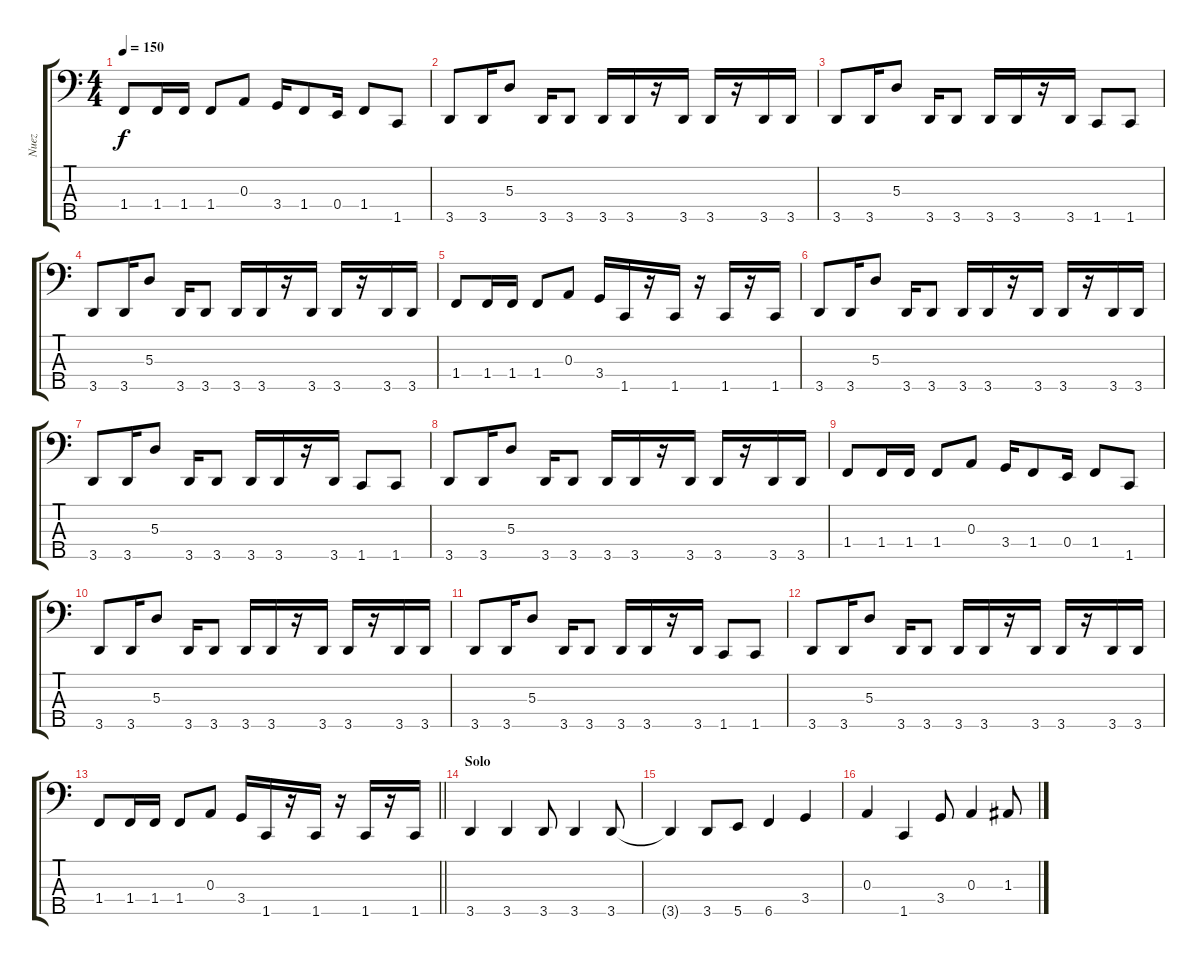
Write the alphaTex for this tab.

\track ("Nuez" "Nuez") {instrument electricbassfinger}
\staff {score tabs}
\tuning (G2 D2 A1 E1 B0) {hide}
\ts (4 4)
\tempo 150
\clef f4
\ks c
1.4.8{dy f} 1.4.16 1.4.16 1.4.8 0.3.8 3.4.16 1.4.8 0.4.16 1.4.8 1.5.8 |
3.5.8 3.5.16 5.3.8 3.5.16 3.5.8 3.5.16 3.5.16 r.16 3.5.16 3.5.16 r.16 3.5.16 3.5.16 |
3.5.8 3.5.16 5.3.8 3.5.16 3.5.8 3.5.16 3.5.16 r.16 3.5.16 1.5.8 1.5.8 |
3.5.8 3.5.16 5.3.8 3.5.16 3.5.8 3.5.16 3.5.16 r.16 3.5.16 3.5.16 r.16 3.5.16 3.5.16 |
1.4.8 1.4.16 1.4.16 1.4.8 0.3.8 3.4.16 1.5.16 r.16 1.5.16 r.16 1.5.16 r.16 1.5.16 |
3.5.8 3.5.16 5.3.8 3.5.16 3.5.8 3.5.16 3.5.16 r.16 3.5.16 3.5.16 r.16 3.5.16 3.5.16 |
3.5.8 3.5.16 5.3.8 3.5.16 3.5.8 3.5.16 3.5.16 r.16 3.5.16 1.5.8 1.5.8 |
3.5.8 3.5.16 5.3.8 3.5.16 3.5.8 3.5.16 3.5.16 r.16 3.5.16 3.5.16 r.16 3.5.16 3.5.16 |
1.4.8 1.4.16 1.4.16 1.4.8 0.3.8 3.4.16 1.4.8 0.4.16 1.4.8 1.5.8 |
3.5.8 3.5.16 5.3.8 3.5.16 3.5.8 3.5.16 3.5.16 r.16 3.5.16 3.5.16 r.16 3.5.16 3.5.16 |
3.5.8 3.5.16 5.3.8 3.5.16 3.5.8 3.5.16 3.5.16 r.16 3.5.16 1.5.8 1.5.8 |
3.5.8 3.5.16 5.3.8 3.5.16 3.5.8 3.5.16 3.5.16 r.16 3.5.16 3.5.16 r.16 3.5.16 3.5.16 |
\barLineRight lightlight
1.4.8 1.4.16 1.4.16 1.4.8 0.3.8 3.4.16 1.5.16 r.16 1.5.16 r.16 1.5.16 r.16 1.5.16 |
\section ("" "Solo")
3.5.4 3.5.4 3.5.8 3.5.4 3.5.8 |
3.5{t}.4 3.5.8 5.5.8 6.5.4 3.4.4 |
0.3.4 1.5.4 3.4.8 0.3.4 1.3.8
